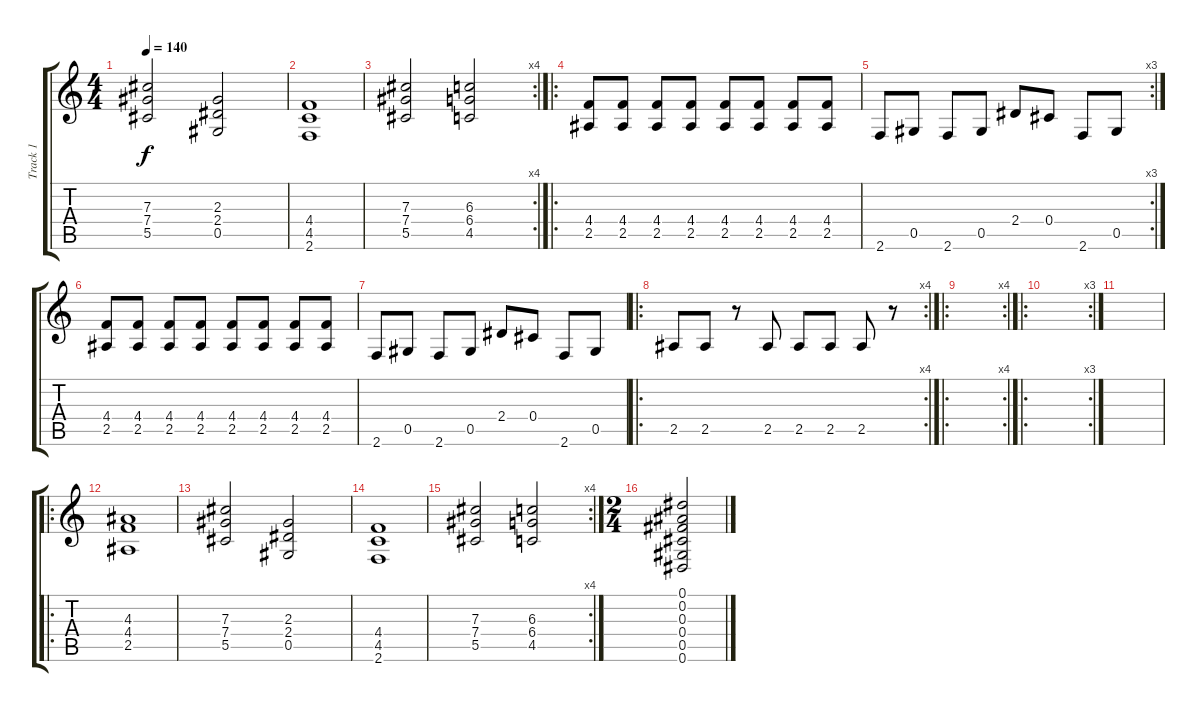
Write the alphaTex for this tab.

\track ("Track 1" "Track 1") {instrument distortionguitar}
\staff {score tabs}
\tuning (Eb4 Bb3 Gb3 Db3 Ab2 Eb2) {hide}
\ts (4 4)
\tempo 140
\clef g2
\ks c
(7.3 7.4 5.5).2{dy f} (2.3 2.4 0.5).2 |
(4.4 4.5 2.6).1 |
\rc 4
(7.3 7.4 5.5).2 (6.3 6.4 4.5).2 |
\ro
(4.4 2.5).8 (4.4 2.5).8 (4.4 2.5).8 (4.4 2.5).8 (4.4 2.5).8 (4.4 2.5).8 (4.4 2.5).8 (4.4 2.5).8 |
\rc 3
2.6.8 0.5.8 2.6.8 0.5.8 2.4.8 0.4.8 2.6.8 0.5.8 |
(4.4 2.5).8 (4.4 2.5).8 (4.4 2.5).8 (4.4 2.5).8 (4.4 2.5).8 (4.4 2.5).8 (4.4 2.5).8 (4.4 2.5).8 |
2.6.8 0.5.8 2.6.8 0.5.8 2.4.8 0.4.8 2.6.8 0.5.8 |
\ro
\rc 4
2.5.8 2.5.8 r.8 2.5.8 2.5.8 2.5.8 2.5.8 r.8 |
\ro
\rc 4
|
\ro
\rc 3
|
|
\ro
(4.3 4.4 2.5).1 |
(7.3 7.4 5.5).2 (2.3 2.4 0.5).2 |
(4.4 4.5 2.6).1 |
\rc 4
(7.3 7.4 5.5).2 (6.3 6.4 4.5).2 |
\ts (2 4)
(0.1 0.2 0.3 0.4 0.5 0.6).2{instrument reversecymbal}
